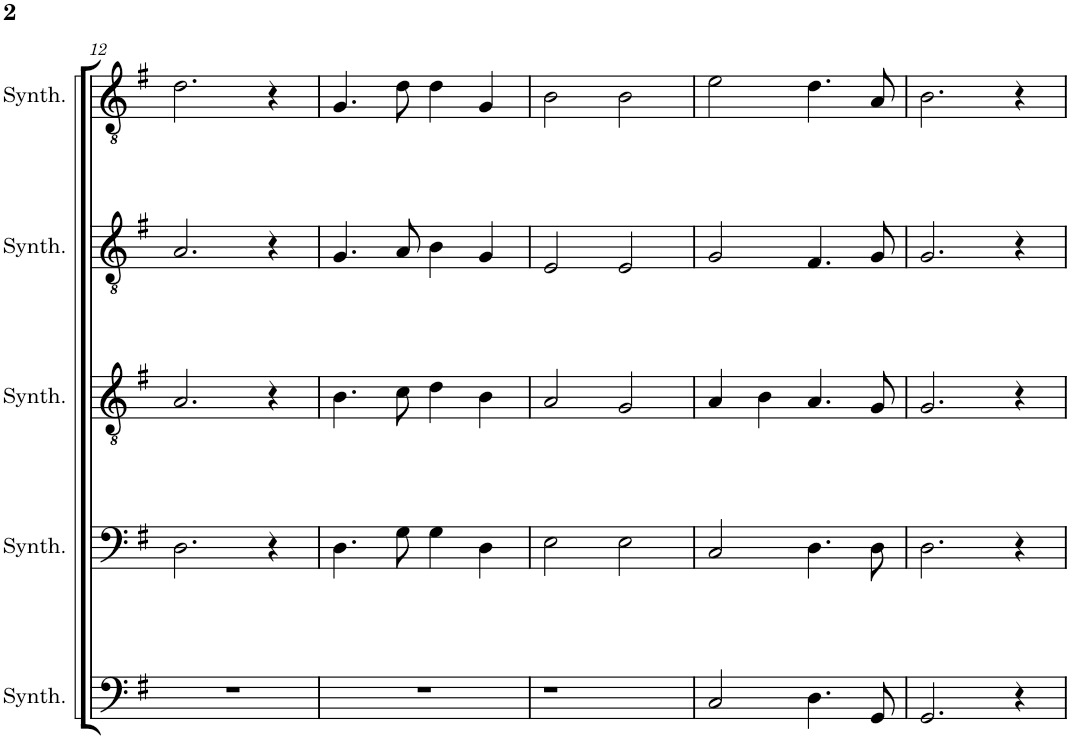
**kern	**kern	**kern	**kern	**kern
*part5	*part4	*part3	*part2	*part1
*staff5	*staff4	*staff3	*staff2	*staff1
*I"Saw Synthesizer	*I"Saw Synthesizer	*I"Saw Synthesizer	*I"Saw Synthesizer	*I"Saw Synthesizer
*I'Synth.	*I'Synth.	*I'Synth.	*I'Synth.	*I'Synth.
!!LO:PB:g=z
*clefF4	*clefF4	*clefGv2	*clefGv2	*clefGv2
*k[f#]	*k[f#]	*k[f#]	*k[f#]	*k[f#]
*M4/4	*M4/4	*M4/4	*M4/4	*M4/4
=12	=12	=12	=12	=12
1r	2.D\	2.A/	2.A/	2.d\
.	4r	4r	4r	4r
=13	=13	=13	=13	=13
1r	4.D\	4.B\	4.G/	4.G/
.	8G\	8c\	8A/	8d\
.	4G\	4d\	4B\	4d\
.	4D\	4B\	4G/	4G/
=14	=14	=14	=14	=14
1r	2E\	2A/	2E/	2B\
.	2E\	2G/	2E/	2B\
=15	=15	=15	=15	=15
2C/	2C/	4A/	2G/	2e\
.	.	4B\	.	.
4.D\	4.D\	4.A/	4.F#/	4.d\
8GG/	8D\	8G/	8G/	8A/
=16	=16	=16	=16	=16
2.GG/	2.D\	2.G/	2.G/	2.B\
4r	4r	4r	4r	4r
=	=	=	=	=
*-	*-	*-	*-	*-
